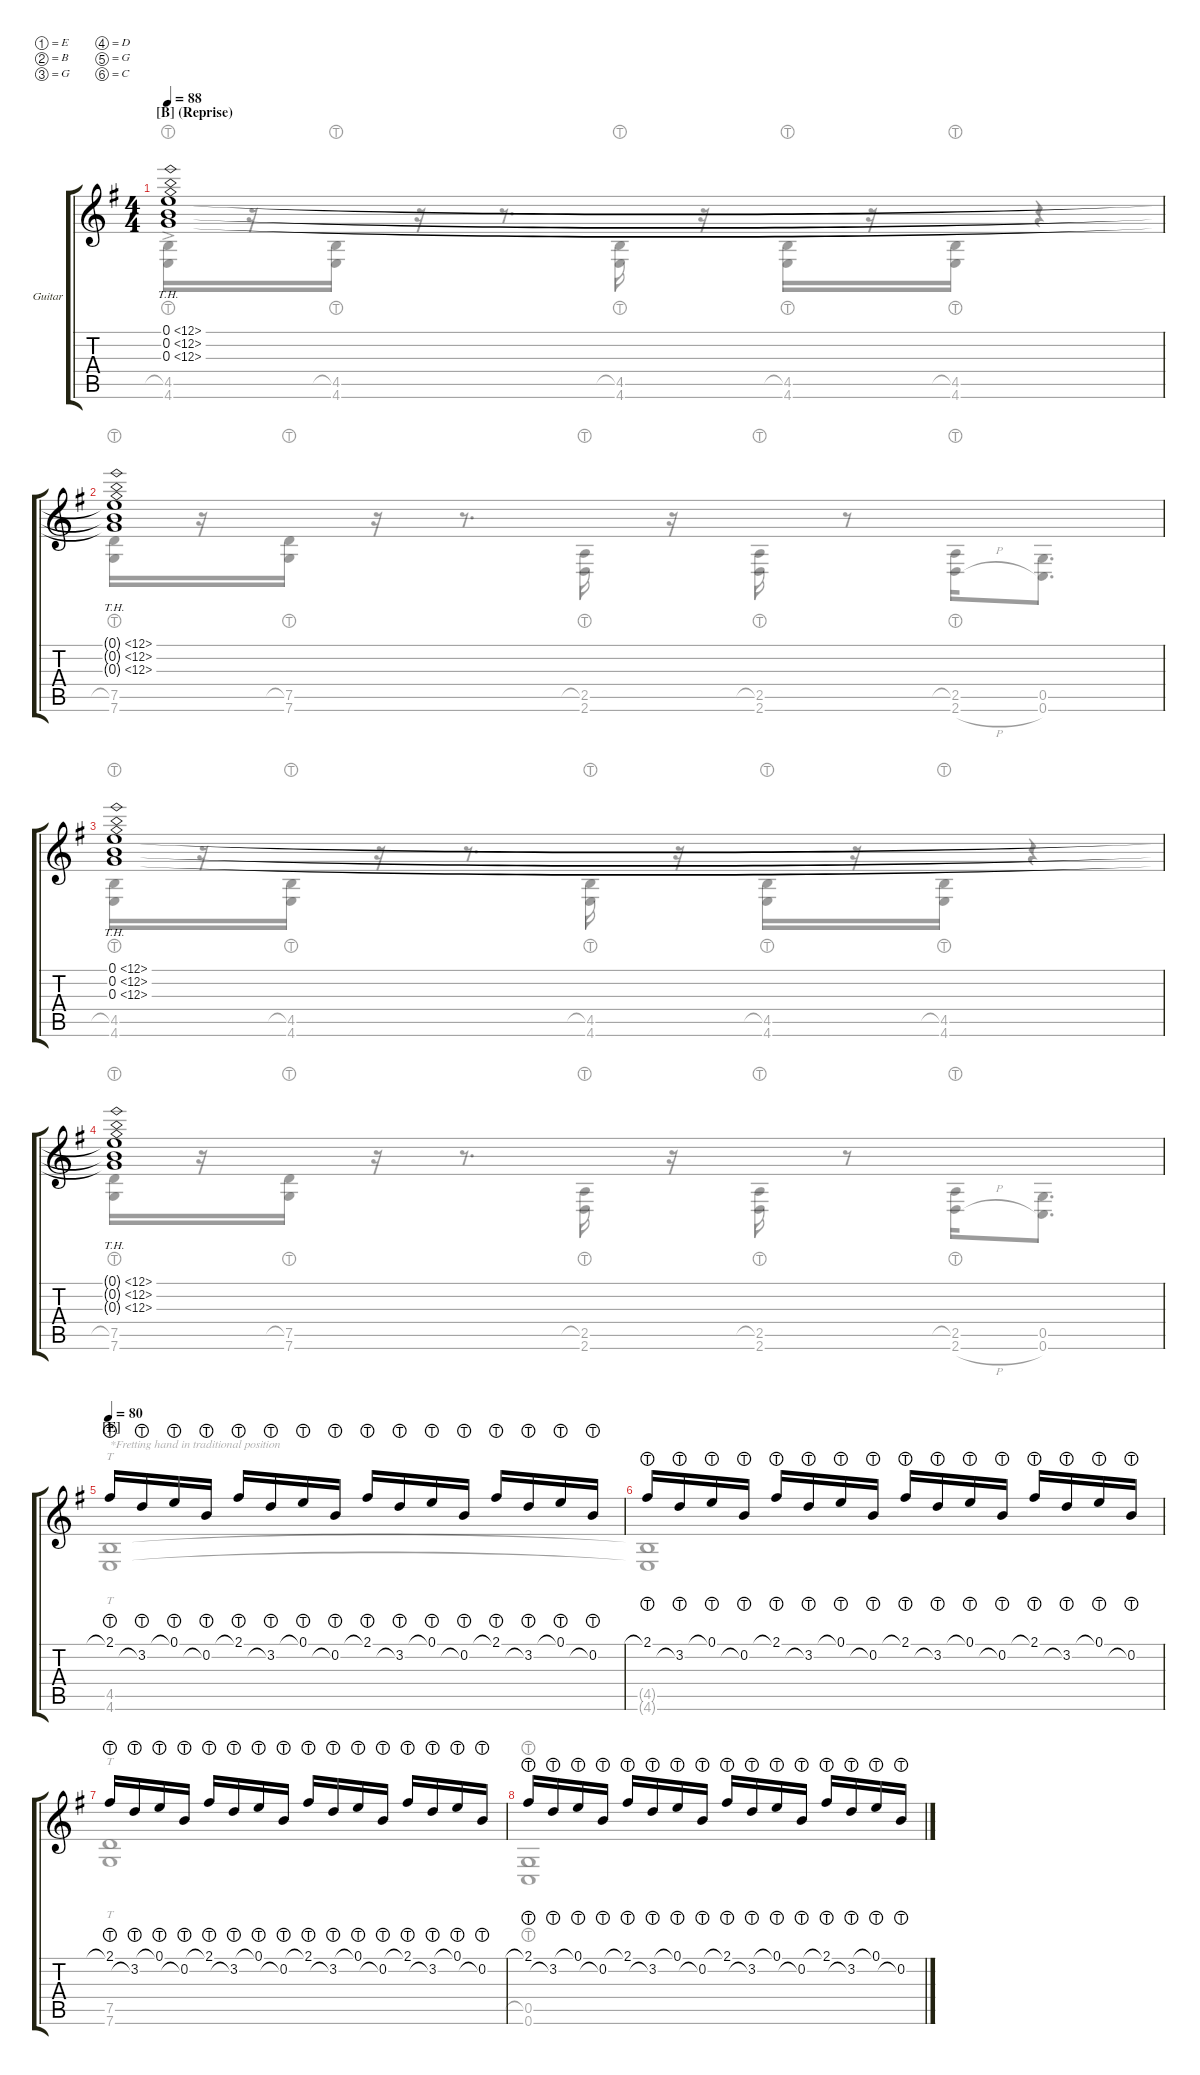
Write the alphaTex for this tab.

\defaultSystemsLayout 4
\hideDynamics
\bracketExtendMode groupsimilarinstruments
\firstSystemTrackNameMode fullname
\otherSystemsTrackNameMode fullname
\firstSystemTrackNameOrientation horizontal
\otherSystemsTrackNameOrientation horizontal
\track ("Guitar" "Gtr.") {instrument acousticguitarsteel}
\staff {score tabs}
\tuning (E4 B3 G3 D3 G2 C2)
\voice
\ts (4 4)
\section ("B" "(Reprise)")
\tempo 88
\clef g2
\ks g
(0.1{th 12} 0.2{th 12} 0.3{th 12}).1{dy f} |
(0.1{th 12 t} 0.2{th 12 t} 0.3{th 12 t}).1 |
(0.1{th 12} 0.2{th 12} 0.3{th 12}).1 |
(0.1{th 12 t} 0.2{th 12 t} 0.3{th 12 t}).1 |
\section ("E" "")
\tempo 80
2.1{lht}.16{dy mf} 3.2{lht}.16 0.1{lht}.16 0.2{lht}.16 2.1{lht}.16 3.2{lht}.16 0.1{lht}.16 0.2{lht}.16 2.1{lht}.16 3.2{lht}.16 0.1{lht}.16 0.2{lht}.16 2.1{lht}.16 3.2{lht}.16 0.1{lht}.16 0.2{lht}.16 |
2.1{lht}.16 3.2{lht}.16 0.1{lht}.16 0.2{lht}.16 2.1{lht}.16 3.2{lht}.16 0.1{lht}.16 0.2{lht}.16 2.1{lht}.16 3.2{lht}.16 0.1{lht}.16 0.2{lht}.16 2.1{lht}.16 3.2{lht}.16 0.1{lht}.16 0.2{lht}.16 |
2.1{lht}.16 3.2{lht}.16 0.1{lht}.16 0.2{lht}.16 2.1{lht}.16 3.2{lht}.16 0.1{lht}.16 0.2{lht}.16 2.1{lht}.16 3.2{lht}.16 0.1{lht}.16 0.2{lht}.16 2.1{lht}.16 3.2{lht}.16 0.1{lht}.16 0.2{lht}.16 |
2.1{lht}.16 3.2{lht}.16 0.1{lht}.16 0.2{lht}.16 2.1{lht}.16 3.2{lht}.16 0.1{lht}.16 0.2{lht}.16 2.1{lht}.16 3.2{lht}.16 0.1{lht}.16 0.2{lht}.16 2.1{lht}.16 3.2{lht}.16 0.1{lht}.16 0.2{lht}.16
\voice
\clef g2
\ottava regular
\simile none
\ks g
(4.5{lht} 4.6{ac}).16{dy mf} r.16 (4.5{lht} 4.6).16 r.16 r.8{d} (4.5{lht} 4.6).16 r.16 (4.5{lht} 4.6).16 r.16 (4.5{lht} 4.6).16 r.4 |
(7.5{lht} 7.6).16 r.16 (7.5{lht} 7.6).16 r.16 r.8{d} (2.5{lht} 2.6).16 r.16 (2.6 2.5{lht}).16 r.8 (2.5{lht} 2.6{h}).16 (0.6 0.5).8{d} |
(4.5{lht} 4.6).16 r.16 (4.5{lht} 4.6).16 r.16 r.8{d} (4.5{lht} 4.6).16 r.16 (4.5{lht} 4.6).16 r.16 (4.5{lht} 4.6).16 r.4 |
(7.5{lht} 7.6).16 r.16 (7.5{lht} 7.6).16 r.16 r.8{d} (2.5{lht} 2.6).16 r.16 (2.6 2.5{lht}).16 r.8 (2.5{lht} 2.6{h}).16 (0.6 0.5).8{d} |
(4.6 4.5).1{tt txt "*Fretting hand in traditional position"} |
(4.6{t} 4.5{t}).1 |
(7.6 7.5).1{tt} |
(0.6 0.5{lht}).1
